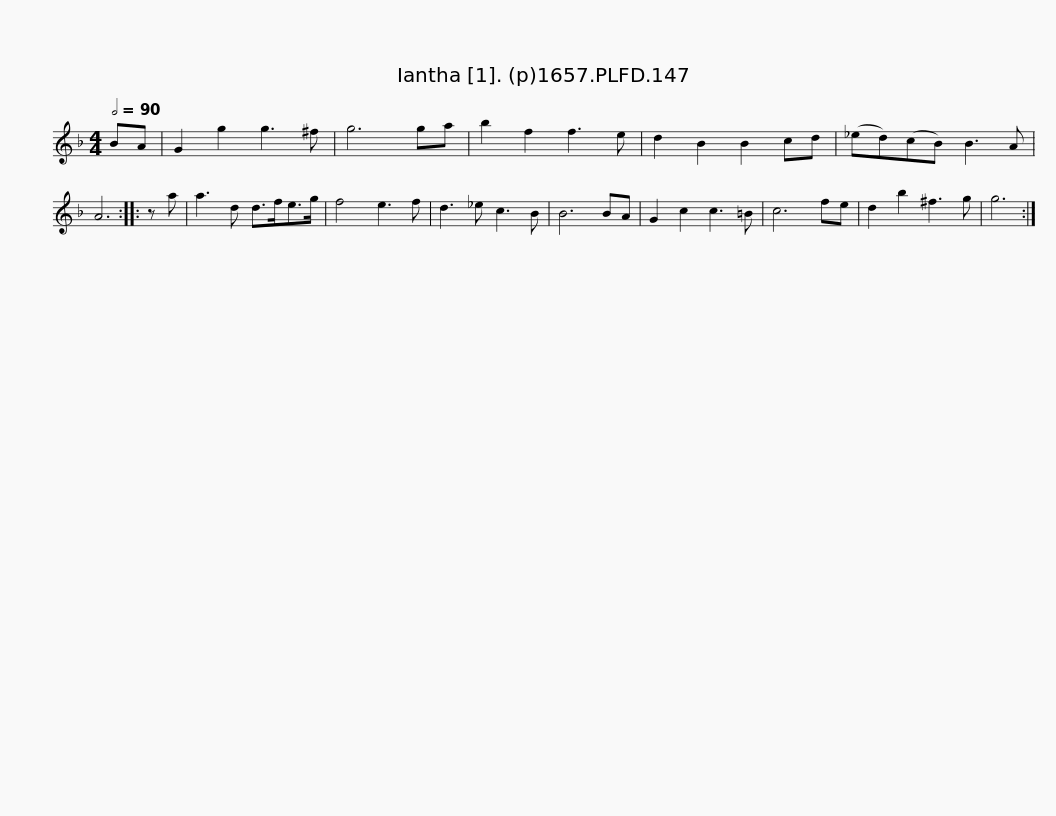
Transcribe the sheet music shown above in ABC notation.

X:1
L:1/8
Q:1/2=90
M:4/4
I:linebreak $
K:F
V:1 treble
V:1
 BA | G2 g2 g3 ^f | g6 ga | b2 f2 f3 e | d2 B2 B2 cd | %5
 (_ed)(cB) B3 A | A6 :: z a | a3 d d>fe>g |$ f4 e3 f | %10
 d3 _e c3 B | B6 BA | G2 c2 c3 =B | c6 fe | d2 b2 ^f3 g | %15
 g6 :| %16
